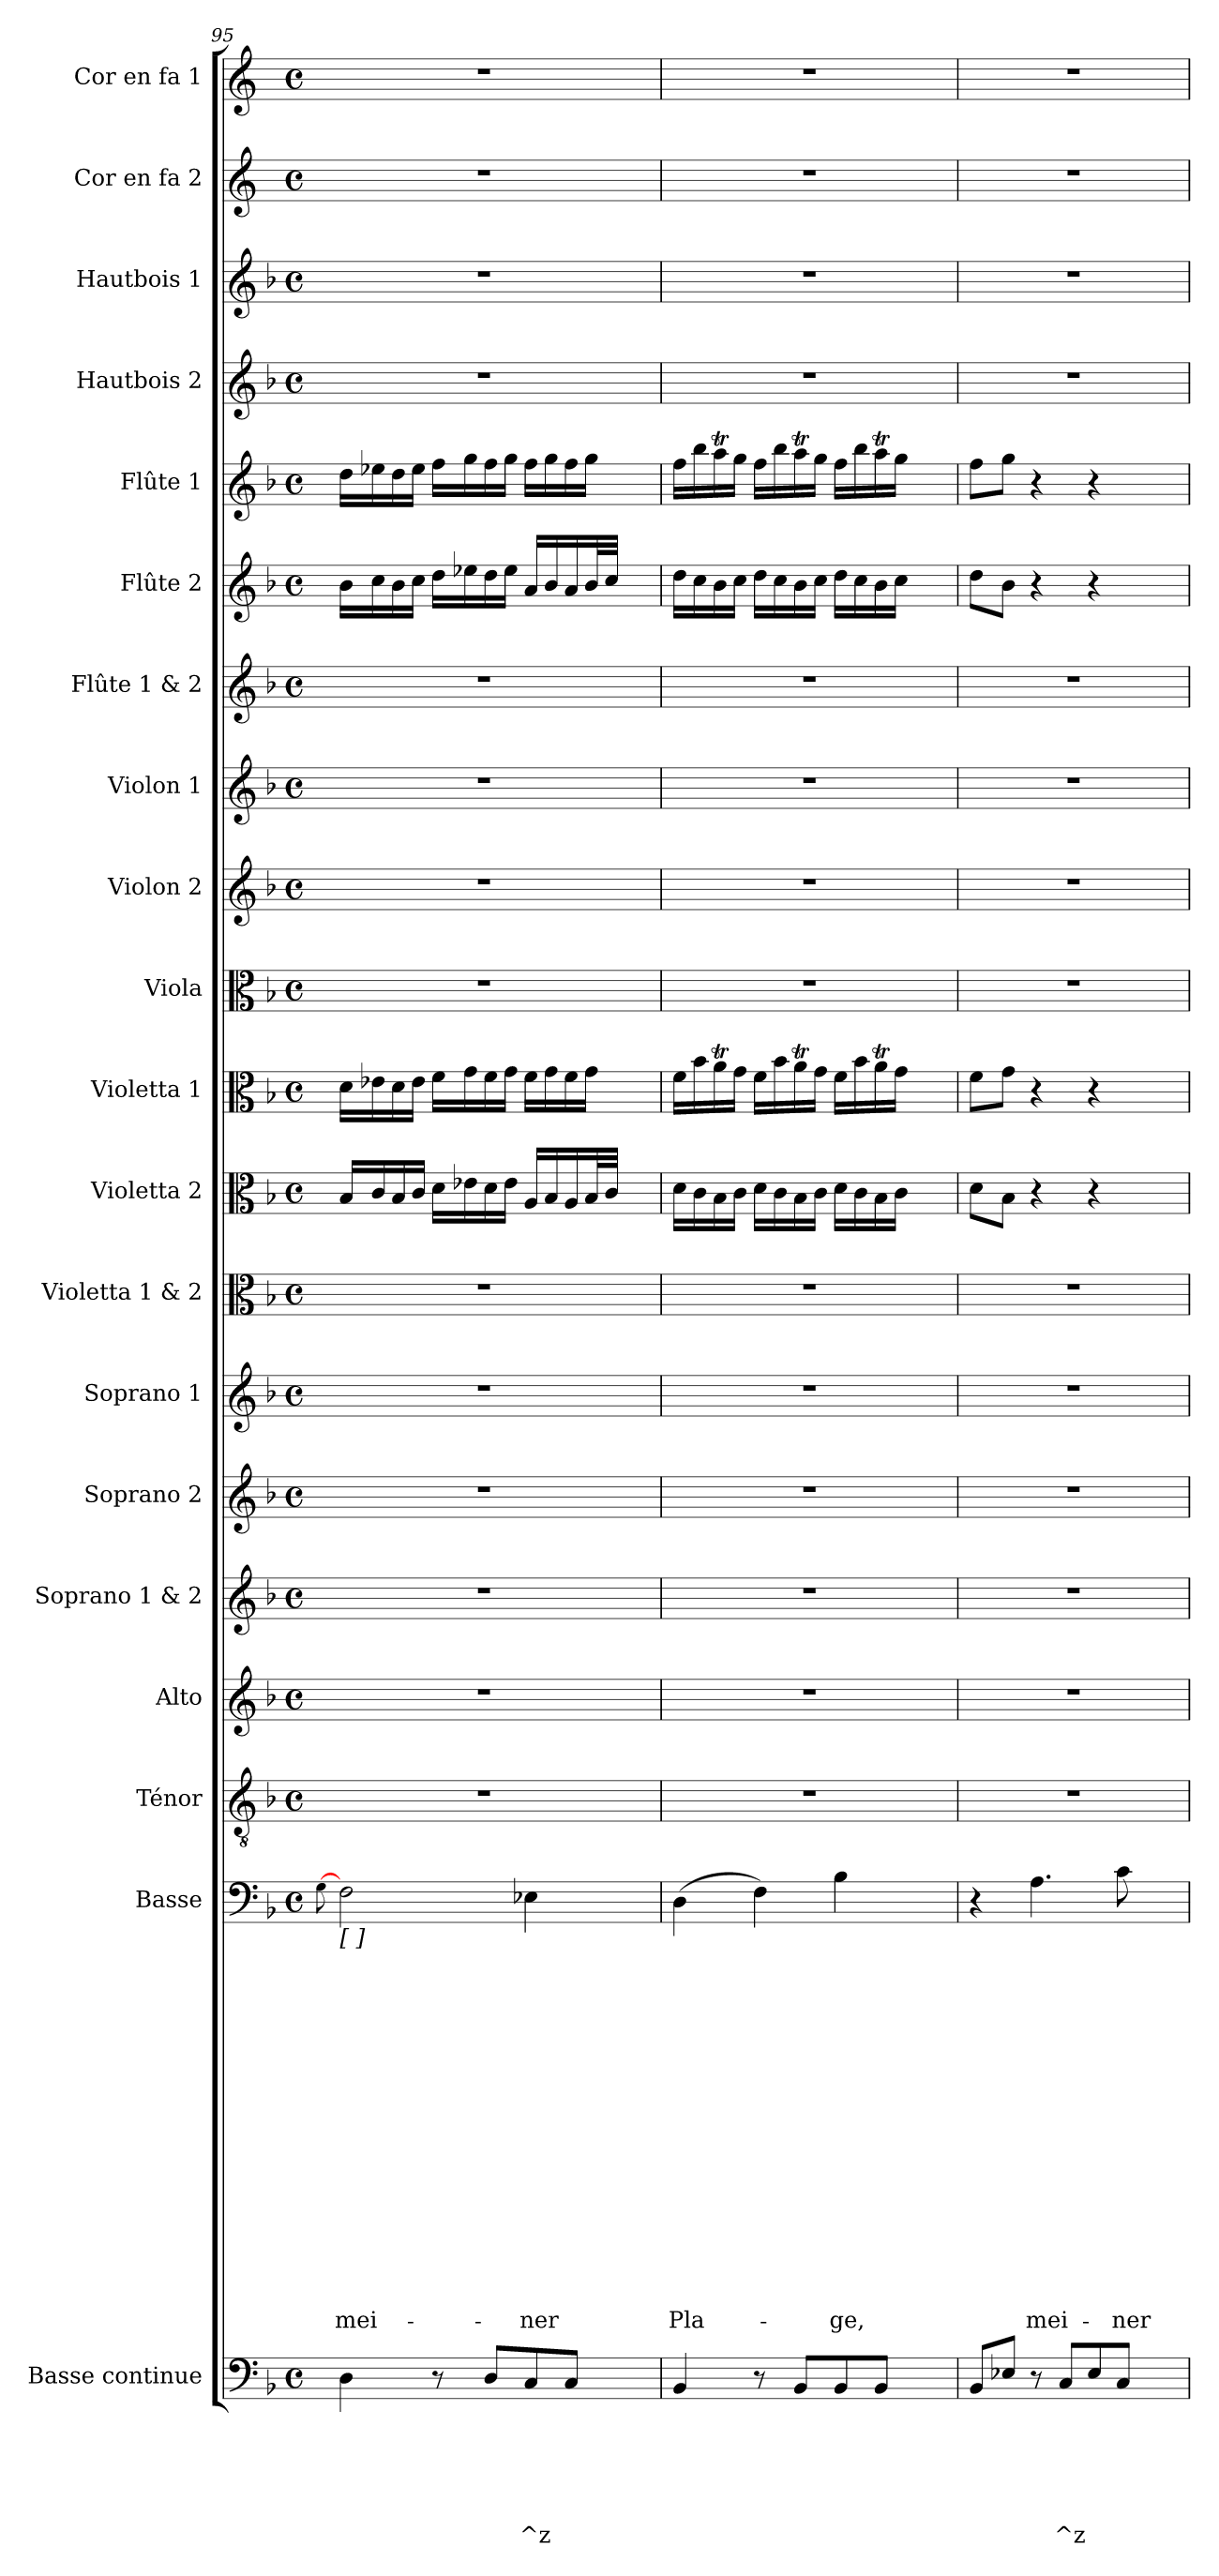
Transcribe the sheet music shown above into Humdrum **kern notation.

**kern	**text	**text	**text	**text	**text	**text	**kern	**text	**text	**text	**text	**text	**text	**text	**text	**text	**text	**text	**text	**text	**text	**text	**text	**text	**kern	**kern	**kern	**kern	**kern	**kern	**kern	**kern	**kern	**kern	**kern	**kern	**kern	**kern	**kern	**kern	**kern	**kern
*part20	*part20	*part20	*part20	*part20	*part20	*part20	*part19	*part19	*part19	*part19	*part19	*part19	*part19	*part19	*part19	*part19	*part19	*part19	*part19	*part19	*part19	*part19	*part19	*part19	*part18	*part17	*part16	*part15	*part14	*part13	*part12	*part11	*part10	*part9	*part8	*part7	*part6	*part5	*part4	*part3	*part2	*part1
*staff20	*staff20	*staff20	*staff20	*staff20	*staff20	*staff20	*staff19	*staff19	*staff19	*staff19	*staff19	*staff19	*staff19	*staff19	*staff19	*staff19	*staff19	*staff19	*staff19	*staff19	*staff19	*staff19	*staff19	*staff19	*staff18	*staff17	*staff16	*staff15	*staff14	*staff13	*staff12	*staff11	*staff10	*staff9	*staff8	*staff7	*staff6	*staff5	*staff4	*staff3	*staff2	*staff1
*I"Basse continue	*	*	*	*	*	*	*I"Basse	*	*	*	*	*	*	*	*	*	*	*	*	*	*	*	*	*	*I"Ténor	*I"Alto	*I"Soprano 1 & 2	*I"Soprano 2	*I"Soprano 1	*I"Violetta 1 & 2	*I"Violetta 2	*I"Violetta 1	*I"Viola	*I"Violon 2	*I"Violon 1	*I"Flûte 1 & 2	*I"Flûte 2	*I"Flûte 1	*I"Hautbois 2	*I"Hautbois 1	*I"Cor en fa 2	*I"Cor en fa 1
*I'BC	*	*	*	*	*	*	*I'Bas	*	*	*	*	*	*	*	*	*	*	*	*	*	*	*	*	*	*I'T	*I'A	*	*I'S 2	*I'S 1	*	*I'Vta 2	*I'Vta 1	*I'Vla	*I'Vln 2	*I'Vln 1	*	*I'Fl 2	*I'Fl 1	*I'Hb 2	*I'Hb 1	*I'Cor 2	*I'Cor 1
!!LO:LB:g=z
*clefF4	*	*	*	*	*	*	*clefF4	*	*	*	*	*	*	*	*	*	*	*	*	*	*	*	*	*	*clefGv2	*clefG2	*clefG2	*clefG2	*clefG2	*clefC3	*clefC3	*clefC3	*clefC3	*clefG2	*clefG2	*clefG2	*clefG2	*clefG2	*clefG2	*clefG2	*clefG2	*clefG2
*ITrd7c12	*	*	*	*	*	*	*	*	*	*	*	*	*	*	*	*	*	*	*	*	*	*	*	*	*	*	*	*	*	*	*	*	*	*	*	*	*	*	*	*	*ITrd4c7	*ITrd4c7
*k[b-]	*	*	*	*	*	*	*k[b-]	*	*	*	*	*	*	*	*	*	*	*	*	*	*	*	*	*	*k[b-]	*k[b-]	*k[b-]	*k[b-]	*k[b-]	*k[b-]	*k[b-]	*k[b-]	*k[b-]	*k[b-]	*k[b-]	*k[b-]	*k[b-]	*k[b-]	*k[b-]	*k[b-]	*k[b-]	*k[b-]
*F:	*	*	*	*	*	*	*F:	*	*	*	*	*	*	*	*	*	*	*	*	*	*	*	*	*	*F:	*F:	*F:	*F:	*F:	*F:	*F:	*F:	*F:	*F:	*F:	*F:	*F:	*F:	*F:	*F:	*F:	*F:
*M4/4	*	*	*	*	*	*	*M4/4	*	*	*	*	*	*	*	*	*	*	*	*	*	*	*	*	*	*M4/4	*M4/4	*M4/4	*M4/4	*M4/4	*M4/4	*M4/4	*M4/4	*M4/4	*M4/4	*M4/4	*M4/4	*M4/4	*M4/4	*M4/4	*M4/4	*M4/4	*M4/4
*met(c)	*	*	*	*	*	*	*met(c)	*	*	*	*	*	*	*	*	*	*	*	*	*	*	*	*	*	*met(c)	*met(c)	*met(c)	*met(c)	*met(c)	*met(c)	*met(c)	*met(c)	*met(c)	*met(c)	*met(c)	*met(c)	*met(c)	*met(c)	*met(c)	*met(c)	*met(c)	*met(c)
=95	=95	=95	=95	=95	=95	=95	=95	=95	=95	=95	=95	=95	=95	=95	=95	=95	=95	=95	=95	=95	=95	=95	=95	=95	=95	=95	=95	=95	=95	=95	=95	=95	=95	=95	=95	=95	=95	=95	=95	=95	=95	=95
.	.	.	.	.	.	.	[8qqG\	.	.	.	.	.	.	.	.	.	.	.	.	.	.	.	.	.	.	.	.	.	.	.	.	.	.	.	.	.	.	.	.	.	.	.
!	!	!	!	!	!	!	!LO:TX:b:t=[  ]	!	!	!	!	!	!	!	!	!	!	!	!	!	!	!	!	!	!	!	!	!	!	!	!	!	!	!	!	!	!	!	!	!	!	!
!	!	!	!	!	!	!	!	!	!	!	!	!	!	!	!	!	!	!	!	!	!	!	!	!LO:LY:b	!	!	!	!	!	!	!	!	!	!	!	!	!	!	!	!	!	!
4DD\	.	.	.	.	.	.	2F\	.	.	.	.	.	.	.	.	.	.	.	.	.	.	.	.	mei-	1r	1r	1r	1r	1r	1r	16B-/LL	16d\LL	1r	1r	1r	1r	16b-\LL	16dd\LL	1r	1r	1r	1r
.	.	.	.	.	.	.	.	.	.	.	.	.	.	.	.	.	.	.	.	.	.	.	.	.	.	.	.	.	.	.	16c/	16e-X\	.	.	.	.	16cc\	16ee-X\	.	.	.	.
.	.	.	.	.	.	.	.	.	.	.	.	.	.	.	.	.	.	.	.	.	.	.	.	.	.	.	.	.	.	.	16B-/	16d\	.	.	.	.	16b-\	16dd\	.	.	.	.
.	.	.	.	.	.	.	.	.	.	.	.	.	.	.	.	.	.	.	.	.	.	.	.	.	.	.	.	.	.	.	16c/JJ	16e-\JJ	.	.	.	.	16cc\JJ	16ee-\JJ	.	.	.	.
8r	.	.	.	.	.	.	.	.	.	.	.	.	.	.	.	.	.	.	.	.	.	.	.	.	.	.	.	.	.	.	16d\LL	16f\LL	.	.	.	.	16dd\LL	16ff\LL	.	.	.	.
.	.	.	.	.	.	.	.	.	.	.	.	.	.	.	.	.	.	.	.	.	.	.	.	.	.	.	.	.	.	.	16e-X\	16g\	.	.	.	.	16ee-X\	16gg\	.	.	.	.
8DD/L	.	.	.	.	.	.	.	.	.	.	.	.	.	.	.	.	.	.	.	.	.	.	.	.	.	.	.	.	.	.	16d\	16f\	.	.	.	.	16dd\	16ff\	.	.	.	.
.	.	.	.	.	.	.	.	.	.	.	.	.	.	.	.	.	.	.	.	.	.	.	.	.	.	.	.	.	.	.	16e-\JJ	16g\JJ	.	.	.	.	16ee-\JJ	16gg\JJ	.	.	.	.
!	!	!	!	!	!	!LO:LY:b	!	!	!	!	!	!	!	!	!	!	!	!	!	!	!	!	!	!	!	!	!	!	!	!	!	!	!	!	!	!	!	!	!	!	!	!
!	!	!	!	!	!	!	!	!	!	!	!	!	!	!	!	!	!	!	!	!	!	!	!	!LO:LY:b	!	!	!	!	!	!	!	!	!	!	!	!	!	!	!	!	!	!
8CC/	.	.	.	.	.	^z	4E-X\	.	.	.	.	.	.	.	.	.	.	.	.	.	.	.	.	-ner	.	.	.	.	.	.	16A/LL	16f\LL	.	.	.	.	16a/LL	16ff\LL	.	.	.	.
.	.	.	.	.	.	.	.	.	.	.	.	.	.	.	.	.	.	.	.	.	.	.	.	.	.	.	.	.	.	.	16B-/	16g\	.	.	.	.	16b-/	16gg\	.	.	.	.
8CC/J	.	.	.	.	.	.	.	.	.	.	.	.	.	.	.	.	.	.	.	.	.	.	.	.	.	.	.	.	.	.	16A/	16f\	.	.	.	.	16a/	16ff\	.	.	.	.
.	.	.	.	.	.	.	.	.	.	.	.	.	.	.	.	.	.	.	.	.	.	.	.	.	.	.	.	.	.	.	32B-/L	16g\JJ	.	.	.	.	32b-/L	16gg\JJ	.	.	.	.
.	.	.	.	.	.	.	.	.	.	.	.	.	.	.	.	.	.	.	.	.	.	.	.	.	.	.	.	.	.	.	32c/JJJ	.	.	.	.	.	32cc/JJJ	.	.	.	.	.
4ryy	.	.	.	.	.	.	4ryy	.	.	.	.	.	.	.	.	.	.	.	.	.	.	.	.	.	.	.	.	.	.	.	4ryy	4ryy	.	.	.	.	4ryy	4ryy	.	.	.	.
=96	=96	=96	=96	=96	=96	=96	=96	=96	=96	=96	=96	=96	=96	=96	=96	=96	=96	=96	=96	=96	=96	=96	=96	=96	=96	=96	=96	=96	=96	=96	=96	=96	=96	=96	=96	=96	=96	=96	=96	=96	=96	=96
!	!	!	!	!	!	!	!	!	!	!	!	!	!	!	!	!	!	!	!	!	!	!	!	!LO:LY:b	!	!	!	!	!	!	!	!	!	!	!	!	!	!	!	!	!	!
4BBB-/	.	.	.	.	.	.	(>4D\	.	.	.	.	.	.	.	.	.	.	.	.	.	.	.	.	Pla-	1r	1r	1r	1r	1r	1r	16d\LL	16f\LL	1r	1r	1r	1r	16dd\LL	16ff\LL	1r	1r	1r	1r
.	.	.	.	.	.	.	.	.	.	.	.	.	.	.	.	.	.	.	.	.	.	.	.	.	.	.	.	.	.	.	16c\	16b-\	.	.	.	.	16cc\	16bb-\	.	.	.	.
.	.	.	.	.	.	.	.	.	.	.	.	.	.	.	.	.	.	.	.	.	.	.	.	.	.	.	.	.	.	.	16B-\	16at\	.	.	.	.	16b-\	16aat\	.	.	.	.
.	.	.	.	.	.	.	.	.	.	.	.	.	.	.	.	.	.	.	.	.	.	.	.	.	.	.	.	.	.	.	16c\JJ	16g\JJ	.	.	.	.	16cc\JJ	16gg\JJ	.	.	.	.
8r	.	.	.	.	.	.	4F\)	.	.	.	.	.	.	.	.	.	.	.	.	.	.	.	.	.	.	.	.	.	.	.	16d\LL	16f\LL	.	.	.	.	16dd\LL	16ff\LL	.	.	.	.
.	.	.	.	.	.	.	.	.	.	.	.	.	.	.	.	.	.	.	.	.	.	.	.	.	.	.	.	.	.	.	16c\	16b-\	.	.	.	.	16cc\	16bb-\	.	.	.	.
8BBB-/L	.	.	.	.	.	.	.	.	.	.	.	.	.	.	.	.	.	.	.	.	.	.	.	.	.	.	.	.	.	.	16B-\	16at\	.	.	.	.	16b-\	16aat\	.	.	.	.
.	.	.	.	.	.	.	.	.	.	.	.	.	.	.	.	.	.	.	.	.	.	.	.	.	.	.	.	.	.	.	16c\JJ	16g\JJ	.	.	.	.	16cc\JJ	16gg\JJ	.	.	.	.
!	!	!	!	!	!	!	!	!	!	!	!	!	!	!	!	!	!	!	!	!	!	!	!	!LO:LY:b	!	!	!	!	!	!	!	!	!	!	!	!	!	!	!	!	!	!
8BBB-/	.	.	.	.	.	.	4B-\	.	.	.	.	.	.	.	.	.	.	.	.	.	.	.	.	-ge,	.	.	.	.	.	.	16d\LL	16f\LL	.	.	.	.	16dd\LL	16ff\LL	.	.	.	.
.	.	.	.	.	.	.	.	.	.	.	.	.	.	.	.	.	.	.	.	.	.	.	.	.	.	.	.	.	.	.	16c\	16b-\	.	.	.	.	16cc\	16bb-\	.	.	.	.
8BBB-/J	.	.	.	.	.	.	.	.	.	.	.	.	.	.	.	.	.	.	.	.	.	.	.	.	.	.	.	.	.	.	16B-\	16at\	.	.	.	.	16b-\	16aat\	.	.	.	.
.	.	.	.	.	.	.	.	.	.	.	.	.	.	.	.	.	.	.	.	.	.	.	.	.	.	.	.	.	.	.	16c\JJ	16g\JJ	.	.	.	.	16cc\JJ	16gg\JJ	.	.	.	.
4ryy	.	.	.	.	.	.	4ryy	.	.	.	.	.	.	.	.	.	.	.	.	.	.	.	.	.	.	.	.	.	.	.	4ryy	4ryy	.	.	.	.	4ryy	4ryy	.	.	.	.
=97	=97	=97	=97	=97	=97	=97	=97	=97	=97	=97	=97	=97	=97	=97	=97	=97	=97	=97	=97	=97	=97	=97	=97	=97	=97	=97	=97	=97	=97	=97	=97	=97	=97	=97	=97	=97	=97	=97	=97	=97	=97	=97
8BBB-/L	.	.	.	.	.	.	4r	.	.	.	.	.	.	.	.	.	.	.	.	.	.	.	.	.	1r	1r	1r	1r	1r	1r	8d\L	8f\L	1r	1r	1r	1r	8dd\L	8ff\L	1r	1r	1r	1r
8EE-X/J	.	.	.	.	.	.	.	.	.	.	.	.	.	.	.	.	.	.	.	.	.	.	.	.	.	.	.	.	.	.	8B-\J	8g\J	.	.	.	.	8b-\J	8gg\J	.	.	.	.
!	!	!	!	!	!	!	!	!	!	!	!	!	!	!	!	!	!	!	!	!	!	!	!	!LO:LY:b	!	!	!	!	!	!	!	!	!	!	!	!	!	!	!	!	!	!
8r	.	.	.	.	.	.	4.A\	.	.	.	.	.	.	.	.	.	.	.	.	.	.	.	.	mei-	.	.	.	.	.	.	4r	4r	.	.	.	.	4r	4r	.	.	.	.
!	!	!	!	!	!	!LO:LY:b	!	!	!	!	!	!	!	!	!	!	!	!	!	!	!	!	!	!	!	!	!	!	!	!	!	!	!	!	!	!	!	!	!	!	!	!
8CC/L	.	.	.	.	.	^z	.	.	.	.	.	.	.	.	.	.	.	.	.	.	.	.	.	.	.	.	.	.	.	.	.	.	.	.	.	.	.	.	.	.	.	.
8EE-/	.	.	.	.	.	.	.	.	.	.	.	.	.	.	.	.	.	.	.	.	.	.	.	.	.	.	.	.	.	.	4r	4r	.	.	.	.	4r	4r	.	.	.	.
!	!	!	!	!	!	!	!	!	!	!	!	!	!	!	!	!	!	!	!	!	!	!	!	!LO:LY:b	!	!	!	!	!	!	!	!	!	!	!	!	!	!	!	!	!	!
8CC/J	.	.	.	.	.	.	8c\	.	.	.	.	.	.	.	.	.	.	.	.	.	.	.	.	-ner	.	.	.	.	.	.	.	.	.	.	.	.	.	.	.	.	.	.
4ryy	.	.	.	.	.	.	4ryy	.	.	.	.	.	.	.	.	.	.	.	.	.	.	.	.	.	.	.	.	.	.	.	4ryy	4ryy	.	.	.	.	4ryy	4ryy	.	.	.	.
=	=	=	=	=	=	=	=	=	=	=	=	=	=	=	=	=	=	=	=	=	=	=	=	=	=	=	=	=	=	=	=	=	=	=	=	=	=	=	=	=	=	=
*-	*-	*-	*-	*-	*-	*-	*-	*-	*-	*-	*-	*-	*-	*-	*-	*-	*-	*-	*-	*-	*-	*-	*-	*-	*-	*-	*-	*-	*-	*-	*-	*-	*-	*-	*-	*-	*-	*-	*-	*-	*-	*-
